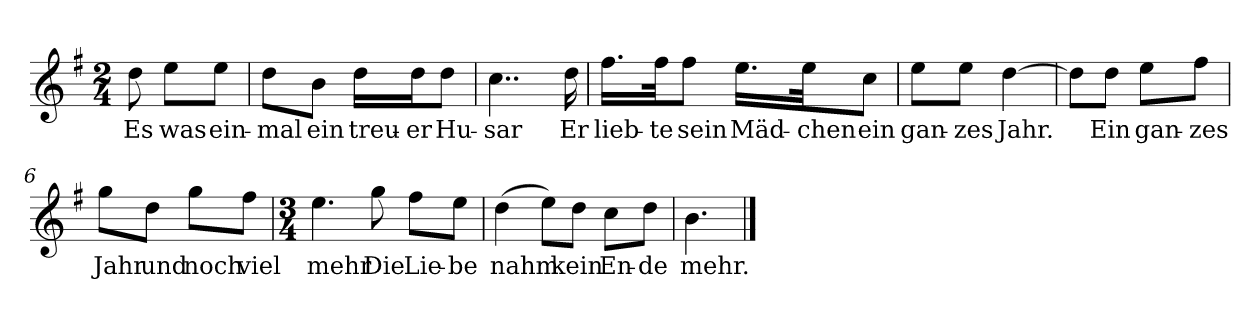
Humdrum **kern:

**kern	**text
*part1	*part1
*staff1	*staff1
*clefG2	*
*k[f#]	*
*G:	*
*M2/4	*
*MM120	*
=	=
8dd	Es
8ee\L	was
8ee\J	ein-
=1	=1
8dd\L	-mal
8b\J	ein
16dd\LL	treu-
16dd\J	-er
8dd\J	Hu-
=2	=2
4..cc	-sar
16dd	Er
=3	=3
16.ff#\LL	lieb-
32ff#\Jk	-te
8ff#\J	sein
16.ee\LL	Mäd-
32ee\Jk	-chen
8cc\J	ein
=4	=4
8ee\L	gan-
8ee\J	-zes
[4dd	Jahr.
=5	=5
8dd\L]	.
8dd\J	Ein
8ee\L	gan-
8ff#\J	-zes
=6	=6
8gg\L	Jahr
8dd\J	und
8gg\L	noch
8ff#\J	viel
=7	=7
*M3/4	*
4.ee	mehr
8gg	Die
8ff#\L	Lie-
8ee\J	-be
=8	=8
(4dd	nahm
8ee\L)	.
8dd\J	kein
8cc\L	En-
8dd\J	-de
=9	=9
4.b	mehr.
==	==
*-	*-
